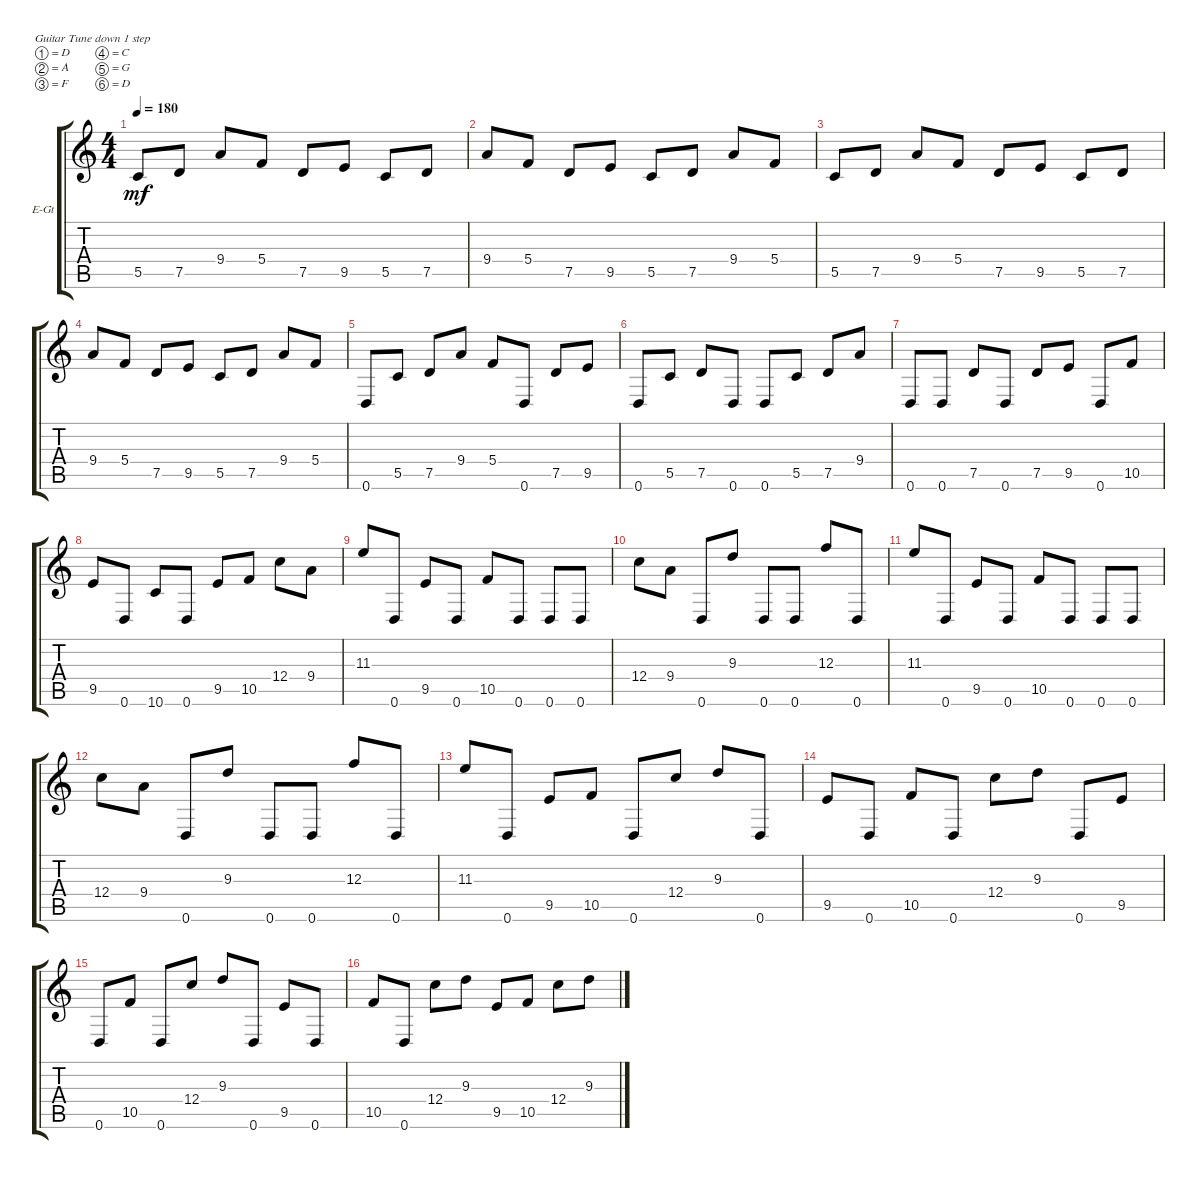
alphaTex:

\defaultSystemsLayout 4
\bracketExtendMode groupsimilarinstruments
\firstSystemTrackNameOrientation horizontal
\otherSystemsTrackNameOrientation horizontal
\track ("Electric Guitar" "E-Gt") {instrument distortionguitar}
\staff {score tabs}
\tuning (D4 A3 F3 C3 G2 D2)
\ts (4 4)
\tempo 180
\clef g2
\ks c
5.5.8{dy mf instrument distortionguitar} 7.5.8 9.4.8 5.4.8 7.5.8 9.5.8 5.5.8 7.5.8 |
9.4.8 5.4.8 7.5.8 9.5.8 5.5.8 7.5.8 9.4.8 5.4.8 |
5.5.8 7.5.8 9.4.8 5.4.8 7.5.8 9.5.8 5.5.8 7.5.8 |
9.4.8 5.4.8 7.5.8 9.5.8 5.5.8 7.5.8 9.4.8 5.4.8 |
0.6.8 5.5.8 7.5.8 9.4.8 5.4.8 0.6.8 7.5.8 9.5.8 |
0.6.8 5.5.8 7.5.8 0.6.8 0.6.8 5.5.8 7.5.8 9.4.8 |
0.6.8 0.6.8 7.5.8 0.6.8 7.5.8 9.5.8 0.6.8 10.5.8 |
9.5.8 0.6.8 10.6.8 0.6.8 9.5.8 10.5.8 12.4.8 9.4.8 |
11.3.8 0.6.8 9.5.8 0.6.8 10.5.8 0.6.8 0.6.8 0.6.8 |
12.4.8 9.4.8 0.6.8 9.3.8 0.6.8 0.6.8 12.3.8 0.6.8 |
11.3.8 0.6.8 9.5.8 0.6.8 10.5.8 0.6.8 0.6.8 0.6.8 |
12.4.8 9.4.8 0.6.8 9.3.8 0.6.8 0.6.8 12.3.8 0.6.8 |
11.3.8 0.6.8 9.5.8 10.5.8 0.6.8 12.4.8 9.3.8 0.6.8 |
9.5.8 0.6.8 10.5.8 0.6.8 12.4.8 9.3.8 0.6.8 9.5.8 |
0.6.8 10.5.8 0.6.8 12.4.8 9.3.8 0.6.8 9.5.8 0.6.8 |
10.5.8 0.6.8 12.4.8 9.3.8 9.5.8 10.5.8 12.4.8 9.3.8
